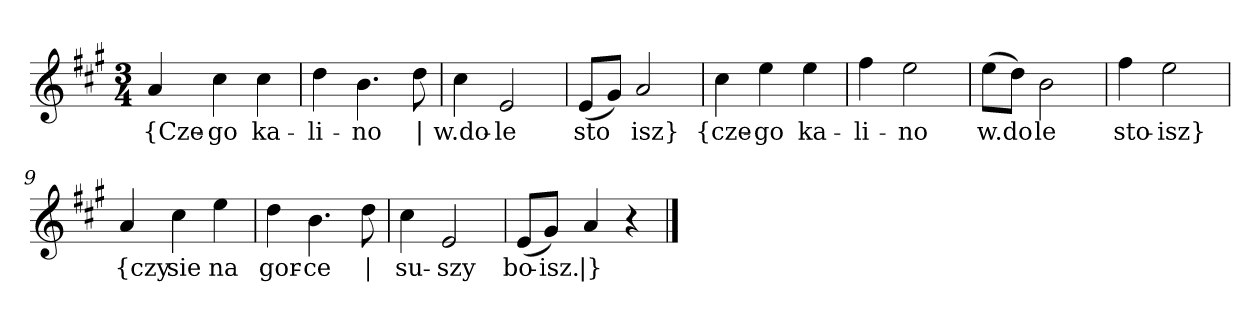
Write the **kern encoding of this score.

**kern	**text
*part1	*part1
*staff1	*staff1
*clefG2	*
*k[f#c#g#]	*
*A:	*
*M3/4	*
=	=
4a	{Cze-
4cc#	-go
4cc#	ka-
=2	=2
4dd	-li-
4.b	-no
8dd	|
=3	=3
4cc#	w.do-
2e	-le
=4	=4
(8e/L	sto
8g#/J)	--
2a	-isz}
=5y	=5y
4cc#	{cze-
4ee	-go
4ee	ka-
=6	=6
4ff#	-li-
2ee	-no
=7	=7
(8ee\L	w.do
8dd\J)	--
2b	-le
=8	=8
4ff#	sto-
2ee	-isz}
=9y	=9y
4a	{czy
4cc#	sie
4ee	na
=10	=10
4dd	gor-
4.b	-ce
8dd	|
=11	=11
4cc#	su-
2e	-szy
=12	=12
(8e/L	bo-
8g#/J)	-isz.
4a	|}
4r	.
==	==
*-	*-
